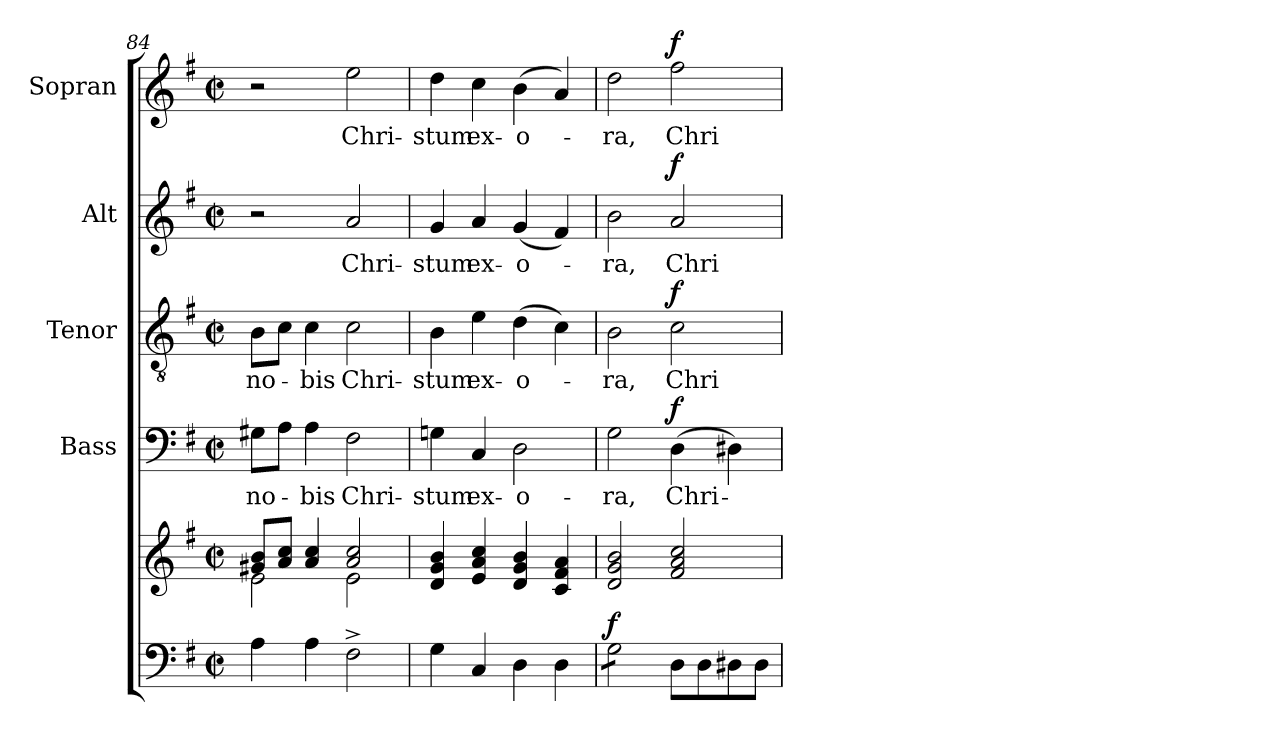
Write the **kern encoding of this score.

**kern	**kern	**dynam	**kern	**text	**dynam	**kern	**text	**dynam	**kern	**text	**dynam	**kern	**text	**dynam
*part5	*part5	*part5	*part4	*part4	*part4	*part3	*part3	*part3	*part2	*part2	*part2	*part1	*part1	*part1
*staff6	*staff5	*staff5/6	*staff4	*staff4	*staff4	*staff3	*staff3	*staff3	*staff2	*staff2	*staff2	*staff1	*staff1	*staff1
*	*	*	*I"Bass	*	*	*I"Tenor	*	*	*I"Alt	*	*	*I"Sopran	*	*
*	*	*	*I'B.	*	*	*I'T.	*	*	*I'A.	*	*	*I'S.	*	*
*clefF4	*clefG2	*	*clefF4	*	*	*clefGv2	*	*	*clefG2	*	*	*clefG2	*	*
*k[f#]	*k[f#]	*	*k[f#]	*	*	*k[f#]	*	*	*k[f#]	*	*	*k[f#]	*	*
*G:	*G:	*	*G:	*	*	*G:	*	*	*G:	*	*	*G:	*	*
*M2/2	*M2/2	*	*M2/2	*	*	*M2/2	*	*	*M2/2	*	*	*M2/2	*	*
*met(c|)	*met(c|)	*	*met(c|)	*	*	*met(c|)	*	*	*met(c|)	*	*	*met(c|)	*	*
=84	=84	=84	=84	=84	=84	=84	=84	=84	=84	=84	=84	=84	=84	=84
*	*^	*	*	*	*	*	*	*	*	*	*	*	*	*
!	!	!	!	!	!LO:LY:b	!	!	!LO:LY:b	!	!	!	!	!	!	!
4A\	8g#X/ 8b/L	2e\	.	8G#X\L	no-	.	8B\L	no-	.	2r	.	.	2r	.	.
.	8a/ 8cc/J	.	.	8A\J	.	.	8c\J	.	.	.	.	.	.	.	.
!	!	!	!	!	!LO:LY:b	!	!	!LO:LY:b	!	!	!	!	!	!	!
4A\	4a/ 4cc/	.	.	4A\	-bis	.	4c\	-bis	.	.	.	.	.	.	.
!	!	!	!	!	!LO:LY:b	!	!	!LO:LY:b	!	!	!LO:LY:b	!	!	!LO:LY:b	!
2F#^>\	2a/ 2cc/	2e\	.	2F#\	Chri-	.	2c\	Chri-	.	2a/	Chri-	.	2ee\	Chri-	.
=85	=85	=85	=85	=85	=85	=85	=85	=85	=85	=85	=85	=85	=85	=85	=85
!	!	!	!	!	!LO:LY:b	!	!	!LO:LY:b	!	!	!LO:LY:b	!	!	!LO:LY:b	!
*	*v	*v	*	*	*	*	*	*	*	*	*	*	*	*	*
4G\	4d/ 4g/ 4b/	.	4Gn\	-stum	.	4B\	-stum	.	4g/	-stum	.	4dd\	-stum	.
!	!	!	!	!LO:LY:b	!	!	!LO:LY:b	!	!	!LO:LY:b	!	!	!LO:LY:b	!
4C/	4e/ 4a/ 4cc/	.	4C/	ex-	.	4e\	ex-	.	4a/	ex-	.	4cc\	ex-	.
!	!	!	!	!LO:LY:b	!	!	!LO:LY:b	!	!	!LO:LY:b	!	!	!LO:LY:b	!
4D\	4d/ 4g/ 4b/	.	2D\	-o-	.	(>4d\	-o-	.	(<4g/	-o-	.	(>4b\	-o-	.
4D\	4c/ 4f#/ 4a/	.	.	.	.	4c\)	.	.	4f#/)	.	.	4a/)	.	.
!!LO:LB:g=z
=86	=86	=86	=86	=86	=86	=86	=86	=86	=86	=86	=86	=86	=86	=86
!	!	!LO:DY:a=2	!	!LO:LY:b	!	!	!LO:LY:b	!	!	!LO:LY:b	!	!	!LO:LY:b	!
*tremolo	*	*	*	*	*	*	*	*	*	*	*	*	*	*
8G\L	2d/ 2g/ 2b/	f	2G\	-ra,	.	2B\	-ra,	.	2b\	-ra,	.	2dd\	-ra,	.
8G\	.	.	.	.	.	.	.	.	.	.	.	.	.	.
8G\	.	.	.	.	.	.	.	.	.	.	.	.	.	.
8G\J	.	.	.	.	.	.	.	.	.	.	.	.	.	.
*Xtremolo	*	*	*	*	*	*	*	*	*	*	*	*	*	*
!	!	!	!	!LO:LY:b	!LO:DY:a	!	!LO:LY:b	!LO:DY:a	!	!LO:LY:b	!LO:DY:a	!	!LO:LY:b	!LO:DY:a
8D\L	2f#/ 2a/ 2cc/	.	(>4D\	Chri-	f	2c\	Chri-	f	2a/	Chri-	f	2ff#\	Chri-	f
8D\	.	.	.	.	.	.	.	.	.	.	.	.	.	.
8D#X\	.	.	4D#X\)	.	.	.	.	.	.	.	.	.	.	.
8D#\J	.	.	.	.	.	.	.	.	.	.	.	.	.	.
=	=	=	=	=	=	=	=	=	=	=	=	=	=	=
*-	*-	*-	*-	*-	*-	*-	*-	*-	*-	*-	*-	*-	*-	*-
